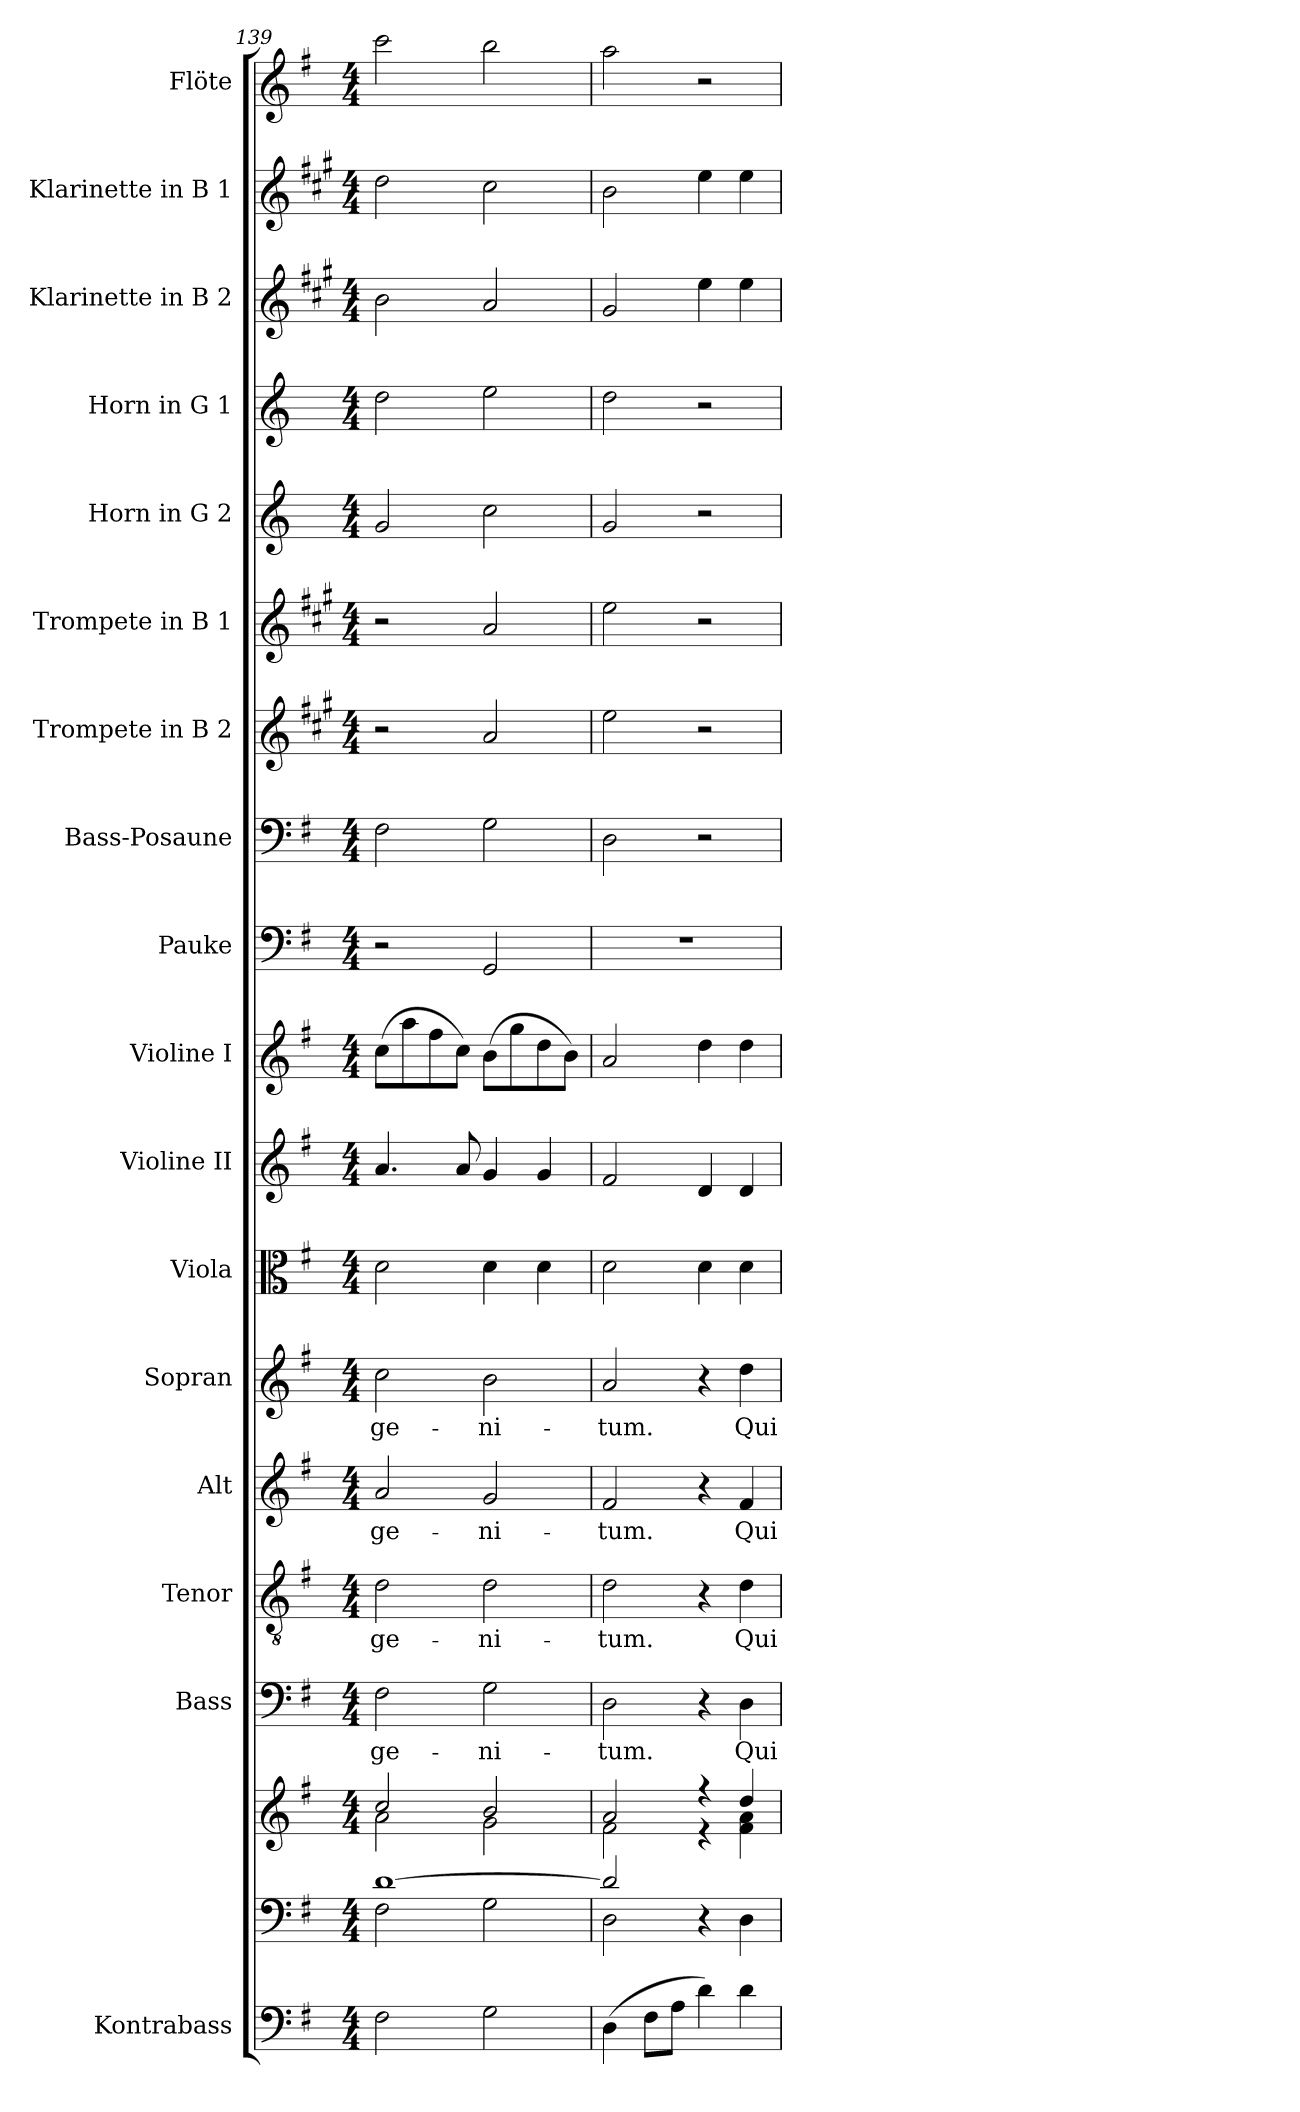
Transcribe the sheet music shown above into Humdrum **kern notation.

**kern	**kern	**kern	**kern	**text	**kern	**text	**kern	**text	**kern	**text	**kern	**kern	**kern	**kern	**kern	**kern	**kern	**kern	**kern	**kern	**kern	**kern
*part18	*part17	*part17	*part16	*part16	*part15	*part15	*part14	*part14	*part13	*part13	*part12	*part11	*part10	*part9	*part8	*part7	*part6	*part5	*part4	*part3	*part2	*part1
*staff19	*staff18	*staff17	*staff16	*staff16	*staff15	*staff15	*staff14	*staff14	*staff13	*staff13	*staff12	*staff11	*staff10	*staff9	*staff8	*staff7	*staff6	*staff5	*staff4	*staff3	*staff2	*staff1
*I"Kontrabass	*	*	*I"Bass	*	*I"Tenor	*	*I"Alt	*	*I"Sopran	*	*I"Viola	*I"Violine II	*I"Violine I	*I"Pauke	*I"Bass-Posaune	*I"Trompete in B 2	*I"Trompete in B 1	*I"Horn in G 2	*I"Horn in G 1	*I"Klarinette in B 2	*I"Klarinette in B 1	*I"Flöte
*I'Kb.	*	*	*I'B	*	*I'T	*	*I'A	*	*I'S	*	*I'Vla.	*I'Vl. II	*I'Vl. I	*I'Pk.	*I'B. Pos.	*	*	*I'Hrn. 2	*I'Hrn. 1	*	*	*I'Fl.
*clefF4	*clefF4	*clefG2	*clefF4	*	*clefGv2	*	*clefG2	*	*clefG2	*	*clefC3	*clefG2	*clefG2	*clefF4	*clefF4	*clefG2	*clefG2	*clefG2	*clefG2	*clefG2	*clefG2	*clefG2
*ITrd7c12	*	*	*	*	*	*	*	*	*	*	*	*	*	*	*	*ITrd1c2	*ITrd1c2	*ITrd3c5	*ITrd3c5	*ITrd1c2	*ITrd1c2	*
*k[f#]	*k[f#]	*k[f#]	*k[f#]	*	*k[f#]	*	*k[f#]	*	*k[f#]	*	*k[f#]	*k[f#]	*k[f#]	*k[f#]	*k[f#]	*k[f#]	*k[f#]	*k[f#]	*k[f#]	*k[f#]	*k[f#]	*k[f#]
*G:	*G:	*G:	*G:	*	*G:	*	*G:	*	*G:	*	*G:	*G:	*G:	*G:	*G:	*G:	*G:	*G:	*G:	*G:	*G:	*G:
*M4/4	*M4/4	*M4/4	*M4/4	*	*M4/4	*	*M4/4	*	*M4/4	*	*M4/4	*M4/4	*M4/4	*M4/4	*M4/4	*M4/4	*M4/4	*M4/4	*M4/4	*M4/4	*M4/4	*M4/4
=139	=139	=139	=139	=139	=139	=139	=139	=139	=139	=139	=139	=139	=139	=139	=139	=139	=139	=139	=139	=139	=139	=139
*	*^	*^	*	*	*	*	*	*	*	*	*	*	*	*	*	*	*	*	*	*	*	*
!	!	!	!	!	!	!LO:LY:b	!	!LO:LY:b	!	!LO:LY:b	!	!LO:LY:b	!	!	!	!	!	!	!	!	!	!	!	!
2FF#\	[>1d	2F#\	2cc/	2a\	2F#\	-ge-	2d\	-ge-	2a/	-ge-	2cc\	-ge-	2d\	4.a/	(>8cc\L	2r	2F#\	2r	2r	2d/	2a\	2a\	2cc\	2ccc\
.	.	.	.	.	.	.	.	.	.	.	.	.	.	.	8aa\	.	.	.	.	.	.	.	.	.
.	.	.	.	.	.	.	.	.	.	.	.	.	.	.	8ff#\	.	.	.	.	.	.	.	.	.
.	.	.	.	.	.	.	.	.	.	.	.	.	.	8a/	8cc\J)	.	.	.	.	.	.	.	.	.
!	!	!	!	!	!	!LO:LY:b	!	!LO:LY:b	!	!LO:LY:b	!	!LO:LY:b	!	!	!	!	!	!	!	!	!	!	!	!
2GG\	.	2G\	2b/	2g\	2G\	-ni-	2d\	-ni-	2g/	-ni-	2b\	-ni-	4d\	4g/	(>8b\L	2GG/	2G\	2g/	2g/	2g\	2b\	2g/	2b\	2bb\
.	.	.	.	.	.	.	.	.	.	.	.	.	.	.	8gg\	.	.	.	.	.	.	.	.	.
.	.	.	.	.	.	.	.	.	.	.	.	.	4d\	4g/	8dd\	.	.	.	.	.	.	.	.	.
.	.	.	.	.	.	.	.	.	.	.	.	.	.	.	8b\J)	.	.	.	.	.	.	.	.	.
=140	=140	=140	=140	=140	=140	=140	=140	=140	=140	=140	=140	=140	=140	=140	=140	=140	=140	=140	=140	=140	=140	=140	=140	=140
!	!	!	!	!	!	!LO:LY:b	!	!LO:LY:b	!	!LO:LY:b	!	!LO:LY:b	!	!	!	!	!	!	!	!	!	!	!	!
(>4DD\	2d/]	2D\	2a/	2f#\	2D\	-tum.	2d\	-tum.	2f#/	-tum.	2a/	-tum.	2d\	2f#/	2a/	1r	2D\	2dd\	2dd\	2d/	2a\	2f#/	2a\	2aa\
8FF#\L	.	.	.	.	.	.	.	.	.	.	.	.	.	.	.	.	.	.	.	.	.	.	.	.
8AA\J	.	.	.	.	.	.	.	.	.	.	.	.	.	.	.	.	.	.	.	.	.	.	.	.
4D\)	2ryy	4r	4r	4r	4r	.	4r	.	4r	.	4r	.	4d\	4d/	4dd\	.	2r	2r	2r	2r	2r	4dd\	4dd\	2r
!	!	!	!	!	!	!LO:LY:b	!	!LO:LY:b	!	!LO:LY:b	!	!LO:LY:b	!	!	!	!	!	!	!	!	!	!	!	!
4D\	.	4D\	4dd/	4f#\ 4a\	4D\	Qui	4d\	Qui	4f#/	Qui	4dd\	Qui	4d\	4d/	4dd\	.	.	.	.	.	.	4dd\	4dd\	.
*	*v	*v	*	*	*	*	*	*	*	*	*	*	*	*	*	*	*	*	*	*	*	*	*	*
*	*	*v	*v	*	*	*	*	*	*	*	*	*	*	*	*	*	*	*	*	*	*	*	*
=	=	=	=	=	=	=	=	=	=	=	=	=	=	=	=	=	=	=	=	=	=	=
*-	*-	*-	*-	*-	*-	*-	*-	*-	*-	*-	*-	*-	*-	*-	*-	*-	*-	*-	*-	*-	*-	*-
